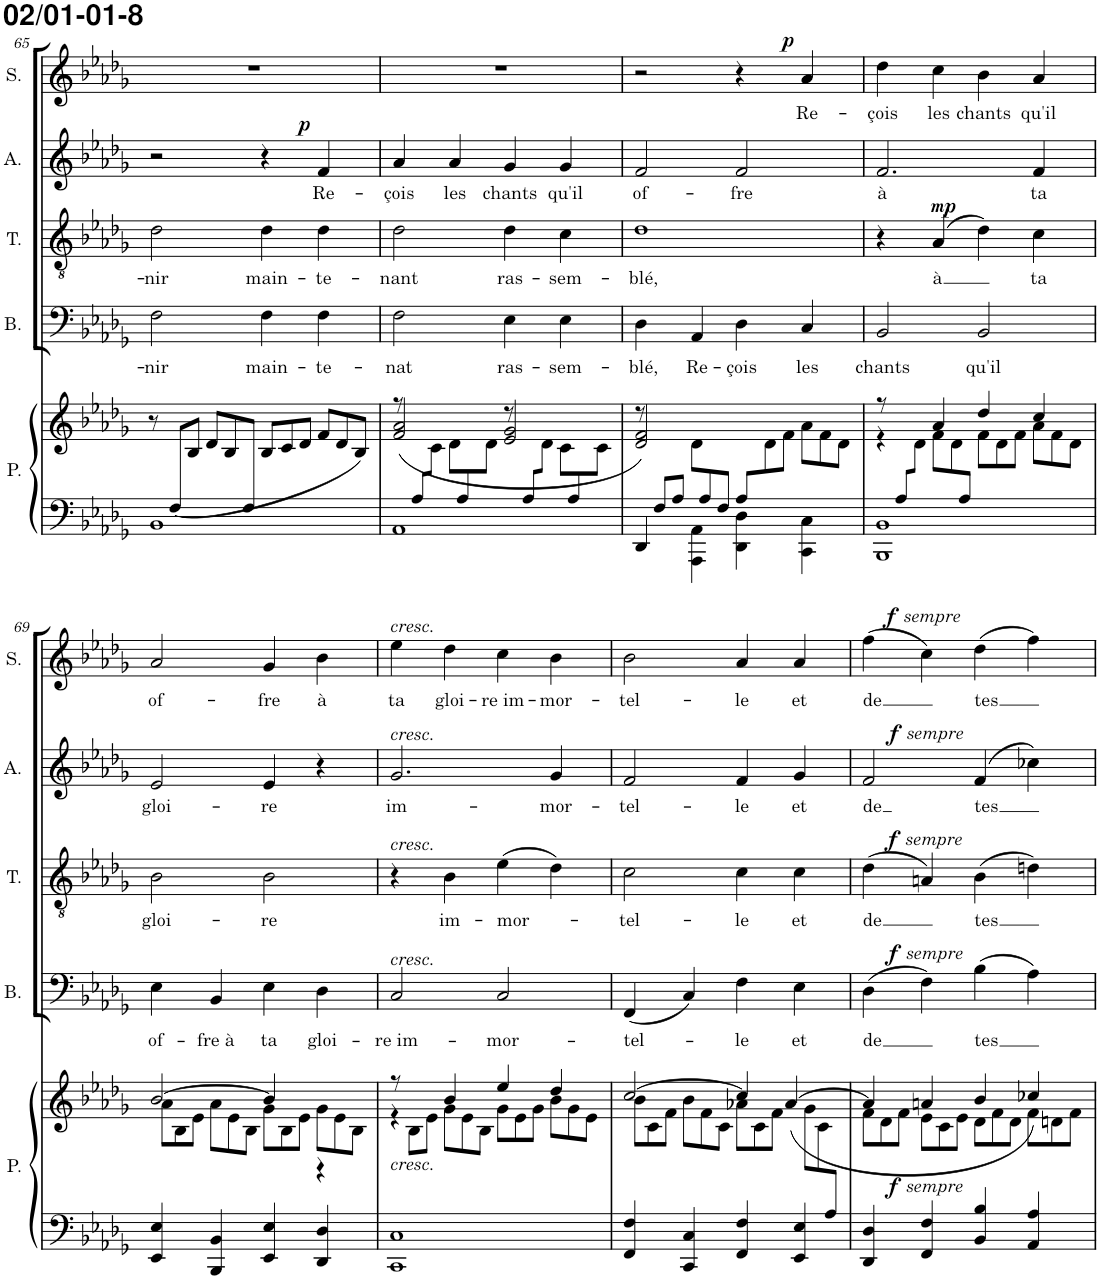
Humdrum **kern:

**kern	**kern	**dynam	**kern	**text	**dynam	**kern	**text	**dynam	**kern	**text	**dynam	**kern	**text	**dynam
*part5	*part5	*part5	*part4	*part4	*part4	*part3	*part3	*part3	*part2	*part2	*part2	*part1	*part1	*part1
*staff6	*staff5	*staff5/6	*staff4	*staff4	*staff4	*staff3	*staff3	*staff3	*staff2	*staff2	*staff2	*staff1	*staff1	*staff1
*I"Piano	*	*	*I"Bass	*	*	*I"Tenor	*	*	*I"Alto	*	*	*I"Soprano	*	*
*I'P.	*	*	*I'B.	*	*	*I'T.	*	*	*I'A.	*	*	*I'S.	*	*
!!LO:PB:g=z
*clefF4	*clefG2	*	*clefF4	*	*	*clefGv2	*	*	*clefG2	*	*	*clefG2	*	*
*k[b-e-a-d-g-]	*k[b-e-a-d-g-]	*	*k[b-e-a-d-g-]	*	*	*k[b-e-a-d-g-]	*	*	*k[b-e-a-d-g-]	*	*	*k[b-e-a-d-g-]	*	*
*M4/4	*M4/4	*	*M4/4	*	*	*M4/4	*	*	*M4/4	*	*	*M4/4	*	*
*met(c)	*met(c)	*	*met(c)	*	*	*met(c)	*	*	*met(c)	*	*	*met(c)	*	*
=65	=65	=65	=65	=65	=65	=65	=65	=65	=65	=65	=65	=65	=65	=65
*^	*	*	*	*	*	*	*	*	*	*	*	*	*	*
*	*	*Xtuplet	*	*	*	*	*	*	*	*	*	*	*	*	*
!	!	!	!	!	!LO:LY:b	!	!	!LO:LY:b	!	!	!	!	!	!	!
12ryy	1BB-	12r	.	2F\	-nir	.	2d-\	-nir	.	2r	.	.	1r	.	.
(<12F/L	.	12ryy	.	.	.	.	.	.	.	.	.	.	.	.	.
4ryy	.	12B-/J	.	.	.	.	.	.	.	.	.	.	.	.	.
.	.	12d-/L	.	.	.	.	.	.	.	.	.	.	.	.	.
.	.	12B-/	.	.	.	.	.	.	.	.	.	.	.	.	.
12F/J	.	12ryy	.	.	.	.	.	.	.	.	.	.	.	.	.
!	!	!	!	!	!LO:LY:b	!	!	!LO:LY:b	!	!	!	!	!	!	!
2ryy	.	12B-/L	.	4F\	main-	.	4d-\	main-	.	4r	.	.	.	.	.
.	.	12c/	.	.	.	.	.	.	.	.	.	.	.	.	.
.	.	12d-/J	.	.	.	.	.	.	.	.	.	.	.	.	.
!	!	!	!	!	!LO:LY:b	!	!	!LO:LY:b	!	!	!LO:LY:b	!LO:DY:a	!	!	!
.	.	12f/L	.	4F\	-te-	.	4d-\	-te-	.	4f/	Re-	p	.	.	.
.	.	12d-/	.	.	.	.	.	.	.	.	.	.	.	.	.
.	.	12B-/J)	.	.	.	.	.	.	.	.	.	.	.	.	.
=66	=66	=66	=66	=66	=66	=66	=66	=66	=66	=66	=66	=66	=66	=66	=66
*	*	*^	*	*	*	*	*	*	*	*	*	*	*	*	*
!	!	!	!	!	!	!LO:LY:b	!	!	!LO:LY:b	!	!	!LO:LY:b	!	!	!	!
12ryy	1AA-	12r	(2f/ 2a-/	.	2F\	-nat	.	2d-\	-nant	.	4a-/	-çois	.	1r	.	.
12A-/L	.	12ryy	.	.	.	.	.	.	.	.	.	.	.	.	.	.
6ryy	.	12c\J	.	.	.	.	.	.	.	.	.	.	.	.	.	.
!	!	!	!	!	!	!	!	!	!	!	!	!LO:LY:b	!	!	!	!
.	.	12d-\L	.	.	.	.	.	.	.	.	4a-/	les	.	.	.	.
12A-/	.	12ryy	.	.	.	.	.	.	.	.	.	.	.	.	.	.
6ryy	.	12d-\J	.	.	.	.	.	.	.	.	.	.	.	.	.	.
!	!	!	!	!	!	!LO:LY:b	!	!	!LO:LY:b	!	!	!LO:LY:b	!	!	!	!
.	.	12r	2e-/ 2g-/	.	4E-\	ras-	.	4d-\	ras-	.	4g-/	chants	.	.	.	.
12A-/L	.	12ryy	.	.	.	.	.	.	.	.	.	.	.	.	.	.
6ryy	.	12d-\J	.	.	.	.	.	.	.	.	.	.	.	.	.	.
!	!	!	!	!	!	!LO:LY:b	!	!	!LO:LY:b	!	!	!LO:LY:b	!	!	!	!
.	.	12c\L	.	.	4E-\	-sem-	.	4c\	-sem-	.	4g-/	qu'il	.	.	.	.
12A-/	.	12ryy	.	.	.	.	.	.	.	.	.	.	.	.	.	.
12ryy	.	12c\J	.	.	.	.	.	.	.	.	.	.	.	.	.	.
=67	=67	=67	=67	=67	=67	=67	=67	=67	=67	=67	=67	=67	=67	=67	=67	=67
!	!	!	!	!	!	!LO:LY:b	!	!	!LO:LY:b	!	!	!LO:LY:b	!	!	!	!
12ryy	4DD-/	12r	2d-/ 2f/)	.	4D-\	-blé,	.	1d-	-blé,	.	2f/	of-	.	2r	.	.
12F/L	.	6ryy	.	.	.	.	.	.	.	.	.	.	.	.	.	.
12A-/J	.	.	.	.	.	.	.	.	.	.	.	.	.	.	.	.
!	!	!	!	!	!	!LO:LY:b	!	!	!	!	!	!	!	!	!	!
12ryy	4AAA-\ 4AA-\	12d-\L	.	.	4AA-/	Re-	.	.	.	.	.	.	.	.	.	.
12A-/	.	4ryy	.	.	.	.	.	.	.	.	.	.	.	.	.	.
12F/J	.	.	.	.	.	.	.	.	.	.	.	.	.	.	.	.
*Xtuplet	*	*	*	*	*	*	*	*	*	*	*	*	*	*	*	*
!	!	!	!	!	!	!LO:LY:b	!	!	!	!	!	!LO:LY:b	!	!	!	!
12A-/L	4DD-\ 4D-\	.	2ryy	.	4D-\	-çois	.	.	.	.	2f/	-fre	.	4r	.	.
12%5ryy	.	12d-\	.	.	.	.	.	.	.	.	.	.	.	.	.	.
.	.	12f\J	.	.	.	.	.	.	.	.	.	.	.	.	.	.
!	!	!	!	!	!	!LO:LY:b	!	!	!	!	!	!	!	!	!LO:LY:b	!LO:DY:a
.	4CC\ 4C\	12a-\L	.	.	4C/	les	.	.	.	.	.	.	.	4a-/	Re-	p
.	.	12f\	.	.	.	.	.	.	.	.	.	.	.	.	.	.
.	.	12d-\J	.	.	.	.	.	.	.	.	.	.	.	.	.	.
=68	=68	=68	=68	=68	=68	=68	=68	=68	=68	=68	=68	=68	=68	=68	=68	=68
!	!	!	!	!	!	!LO:LY:b	!	!	!	!	!	!LO:LY:b	!	!	!LO:LY:b	!
12ryy	1BBB- 1BB-	12r	4r	.	2BB-/	chants	.	4r	.	.	2.f/	à	.	4dd-\	-çois	.
12A-/L	.	12ryy	.	.	.	.	.	.	.	.	.	.	.	.	.	.
4ryy	.	12d-\J	.	.	.	.	.	.	.	.	.	.	.	.	.	.
!	!	!	!	!	!	!	!	!	!LO:LY:b	!LO:DY:a	!	!	!	!	!LO:LY:b	!
.	.	12f\L	4a-/	.	.	.	.	(4A-/	à	mp	.	.	.	4cc\	les	.
.	.	12d-\	.	.	.	.	.	.	.	.	.	.	.	.	.	.
12A-/J	.	12ryy	.	.	.	.	.	.	.	.	.	.	.	.	.	.
!	!	!	!	!	!	!LO:LY:b	!	!	!	!	!	!	!	!	!LO:LY:b	!
2ryy	.	12f\L	4dd-/	.	2BB-/	qu'il	.	4d-\)	.	.	.	.	.	4b-\	chants	.
.	.	12d-\	.	.	.	.	.	.	.	.	.	.	.	.	.	.
.	.	12f\J	.	.	.	.	.	.	.	.	.	.	.	.	.	.
!	!	!	!	!	!	!	!	!	!LO:LY:b	!	!	!LO:LY:b	!	!	!LO:LY:b	!
.	.	12a-\L	4cc/	.	.	.	.	4c\	ta	.	4f/	ta	.	4a-/	qu'il	.
.	.	12f\	.	.	.	.	.	.	.	.	.	.	.	.	.	.
.	.	12d-\J	.	.	.	.	.	.	.	.	.	.	.	.	.	.
*v	*v	*	*	*	*	*	*	*	*	*	*	*	*	*	*	*
!!LO:LB:g=z
=69	=69	=69	=69	=69	=69	=69	=69	=69	=69	=69	=69	=69	=69	=69	=69
!	!	!	!	!	!LO:LY:b	!	!	!LO:LY:b	!	!	!LO:LY:b	!	!	!LO:LY:b	!
4EE-/ 4E-/	12a-\L	[2b-/	.	4E-\	of-	.	2B-\	gloi-	.	2e-/	gloi-	.	2a-/	of-	.
.	12B-\	.	.	.	.	.	.	.	.	.	.	.	.	.	.
.	12e-\J	.	.	.	.	.	.	.	.	.	.	.	.	.	.
!	!	!	!	!	!LO:LY:b	!	!	!	!	!	!	!	!	!	!
4BBB-/ 4BB-/	12a-\L	.	.	4BB-/	-fre à	.	.	.	.	.	.	.	.	.	.
.	12e-\	.	.	.	.	.	.	.	.	.	.	.	.	.	.
.	12B-\J	.	.	.	.	.	.	.	.	.	.	.	.	.	.
!	!	!	!	!	!LO:LY:b	!	!	!LO:LY:b	!	!	!LO:LY:b	!	!	!LO:LY:b	!
4EE-/ 4E-/	12g-\L	4b-/]	.	4E-\	ta	.	2B-\	-re	.	4e-/	-re	.	4g-/	-fre	.
.	12B-\	.	.	.	.	.	.	.	.	.	.	.	.	.	.
.	12e-\J	.	.	.	.	.	.	.	.	.	.	.	.	.	.
!	!	!	!	!	!LO:LY:b	!	!	!	!	!	!	!	!	!LO:LY:b	!
4DD-/ 4D-/	12g-\L	4r	.	4D-\	gloi-	.	.	.	.	4r	.	.	4b-\	à	.
.	12e-\	.	.	.	.	.	.	.	.	.	.	.	.	.	.
.	12B-\J	.	.	.	.	.	.	.	.	.	.	.	.	.	.
=70	=70	=70	=70	=70	=70	=70	=70	=70	=70	=70	=70	=70	=70	=70	=70
!	!	!	!	!	!	!	!	!	!	!	!	!	!LO:TX:a:i:t=cresc.	!	!
!	!	!	!	!	!	!	!	!	!	!LO:TX:a:i:t=cresc.	!	!	!	!	!
!	!	!	!	!	!	!	!LO:TX:a:i:t=cresc.	!	!	!	!	!	!	!	!
!	!	!	!	!LO:TX:a:i:t=cresc.	!	!	!	!	!	!	!	!	!	!	!
!	!LO:TX:b:i:t=cresc.	!	!	!	!	!	!	!	!	!	!	!	!	!	!
!	!	!	!	!	!LO:LY:b	!	!	!	!	!	!LO:LY:b	!	!	!LO:LY:b	!
1CC 1C	12r	4r	.	2C/	-re im-	.	4r	.	.	2.g-/	im-	.	4ee-\	ta	.
.	12B-\L	.	.	.	.	.	.	.	.	.	.	.	.	.	.
.	12e-\J	.	.	.	.	.	.	.	.	.	.	.	.	.	.
!	!	!	!	!	!	!	!	!LO:LY:b	!	!	!	!	!	!LO:LY:b	!
.	12g-\L	4b-/	.	.	.	.	4B-\	im-	.	.	.	.	4dd-\	gloi-	.
.	12e-\	.	.	.	.	.	.	.	.	.	.	.	.	.	.
.	12B-\J	.	.	.	.	.	.	.	.	.	.	.	.	.	.
!	!	!	!	!	!LO:LY:b	!	!	!LO:LY:b	!	!	!	!	!	!LO:LY:b	!
.	12g-\L	4ee-/	.	2C/	-mor-	.	(4e-\	-mor-	.	.	.	.	4cc\	-re im-	.
.	12e-\	.	.	.	.	.	.	.	.	.	.	.	.	.	.
.	12g-\J	.	.	.	.	.	.	.	.	.	.	.	.	.	.
!	!	!	!	!	!	!	!	!	!	!	!LO:LY:b	!	!	!LO:LY:b	!
.	12b-\L	4dd-/	.	.	.	.	4d-\)	.	.	4g-/	-mor-	.	4b-\	-mor-	.
.	12g-\	.	.	.	.	.	.	.	.	.	.	.	.	.	.
.	12e-\J	.	.	.	.	.	.	.	.	.	.	.	.	.	.
=71	=71	=71	=71	=71	=71	=71	=71	=71	=71	=71	=71	=71	=71	=71	=71
*^	*	*	*	*	*	*	*	*	*	*	*	*	*	*	*
!	!	!	!	!	!	!LO:LY:b	!	!	!LO:LY:b	!	!	!LO:LY:b	!	!	!LO:LY:b	!
12%11ryy	4FF/ 4F/	12b-\L	[2cc/	.	(4FF/	-tel-	.	2c\	-tel-	.	2f/	-tel-	.	2b-\	-tel-	.
.	.	12c\	.	.	.	.	.	.	.	.	.	.	.	.	.	.
.	.	12f\J	.	.	.	.	.	.	.	.	.	.	.	.	.	.
.	4CC/ 4C/	12b-\L	.	.	4C/)	.	.	.	.	.	.	.	.	.	.	.
.	.	12f\	.	.	.	.	.	.	.	.	.	.	.	.	.	.
.	.	12c\J	.	.	.	.	.	.	.	.	.	.	.	.	.	.
!	!	!	!	!	!	!LO:LY:b	!	!	!LO:LY:b	!	!	!LO:LY:b	!	!	!LO:LY:b	!
.	4FF/ 4F/	12a-X\L	4cc/]	.	4F\	-le	.	4c\	-le	.	4f/	-le	.	4a-/	-le	.
.	.	12c\	.	.	.	.	.	.	.	.	.	.	.	.	.	.
.	.	12f\J	.	.	.	.	.	.	.	.	.	.	.	.	.	.
!	!	!	!	!	!	!LO:LY:b	!	!	!LO:LY:b	!	!	!LO:LY:b	!	!	!LO:LY:b	!
.	4EE-/ 4E-/	12g-\L	([4a-/	.	4E-\	et	.	4c\	et	.	4g-/	et	.	4a-/	et	.
.	.	12c\	.	.	.	.	.	.	.	.	.	.	.	.	.	.
12A-/J	.	12ryy	.	.	.	.	.	.	.	.	.	.	.	.	.	.
*v	*v	*	*	*	*	*	*	*	*	*	*	*	*	*	*	*
=72	=72	=72	=72	=72	=72	=72	=72	=72	=72	=72	=72	=72	=72	=72	=72
!	!	!	!LO:DY:b	!	!LO:LY:b	!	!	!LO:LY:b	!	!	!LO:LY:b	!	!	!LO:LY:b	!
!	!	!	!LO:DY:n=1:b	!	!	!LO:DY:a	!	!	!	!	!	!	!	!	!
!	!	!	!	!	!	!LO:DY:n=1:a	!	!	!LO:DY:a	!	!	!	!	!	!
!	!	!	!	!	!	!	!	!	!LO:DY:n=1:a	!	!	!LO:DY:a	!	!	!
!	!	!	!	!	!	!	!	!	!	!	!	!LO:DY:n=1:a	!	!	!LO:DY:a
!	!	!	!	!	!	!	!	!	!	!	!	!	!	!	!LO:DY:n=1:a
4DD-/ 4D-/	12f\L	4a-/]	f other-dynamics	(4D-\	-de	f other-dynamics	(4d-\	-de	f other-dynamics	2f/	-de	f other-dynamics	(4ff\	-de	f other-dynamics
.	12d-\	.	.	.	.	.	.	.	.	.	.	.	.	.	.
.	12f\J	.	.	.	.	.	.	.	.	.	.	.	.	.	.
4FF/ 4F/	12e-\L	4an/	.	4F\)	.	.	4An/)	.	.	.	.	.	4cc\)	.	.
.	12c\	.	.	.	.	.	.	.	.	.	.	.	.	.	.
.	12e-\J	.	.	.	.	.	.	.	.	.	.	.	.	.	.
!	!	!	!	!	!LO:LY:b	!	!	!LO:LY:b	!	!	!LO:LY:b	!	!	!LO:LY:b	!
4BB-/ 4B-/	12d-\L	4b-/	.	(4B-\	tes	.	(4B-\	tes	.	(4f/	tes	.	(4dd-\	tes	.
.	12f\	.	.	.	.	.	.	.	.	.	.	.	.	.	.
.	12d-\J	.	.	.	.	.	.	.	.	.	.	.	.	.	.
4AA-/ 4A-/	12f\L	4cc-X/)	.	4A-\)	.	.	4dn\)	.	.	4cc-X\)	.	.	4ff\)	.	.
.	12dn\	.	.	.	.	.	.	.	.	.	.	.	.	.	.
.	12f\J	.	.	.	.	.	.	.	.	.	.	.	.	.	.
*	*v	*v	*	*	*	*	*	*	*	*	*	*	*	*	*
=	=	=	=	=	=	=	=	=	=	=	=	=	=	=
*-	*-	*-	*-	*-	*-	*-	*-	*-	*-	*-	*-	*-	*-	*-
